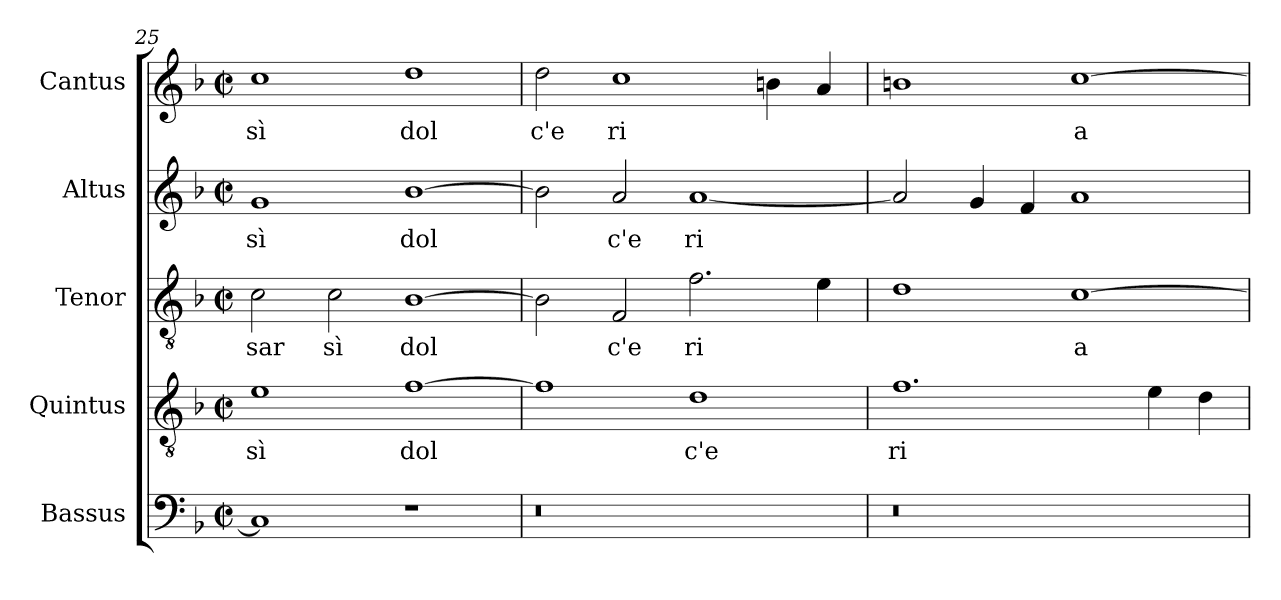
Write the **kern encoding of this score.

**kern	**text	**kern	**text	**kern	**text	**kern	**text	**kern	**text
*part5	*part5	*part4	*part4	*part3	*part3	*part2	*part2	*part1	*part1
*staff5	*staff5	*staff4	*staff4	*staff3	*staff3	*staff2	*staff2	*staff1	*staff1
*I"Bassus	*	*I"Quintus	*	*I"Tenor	*	*I"Altus	*	*I"Cantus	*
*clefF4	*	*clefGv2	*	*clefGv2	*	*clefG2	*	*clefG2	*
*k[b-]	*	*k[b-]	*	*k[b-]	*	*k[b-]	*	*k[b-]	*
*F:	*	*F:	*	*F:	*	*F:	*	*F:	*
*M2/2	*	*M2/2	*	*M2/2	*	*M2/2	*	*M2/2	*
*met(c|)	*	*met(c|)	*	*met(c|)	*	*met(c|)	*	*met(c|)	*
=25	=25	=25	=25	=25	=25	=25	=25	=25	=25
!	!LO:LY:b:cj	!	!LO:LY:b:cj	!	!LO:LY:b:cj	!	!LO:LY:b:cj	!	!LO:LY:b:cj
1C]	.	1e	sì	2c\	-sar	1g	sì	1cc	sì
!	!	!	!	!	!LO:LY:b:cj	!	!	!	!
.	.	.	.	2c\	sì	.	.	.	.
!	!	!	!LO:LY:b:cj	!	!LO:LY:b:cj	!	!LO:LY:b:cj	!	!LO:LY:b:cj
1r	.	[>1f	dol	[>1B-	dol-	[>1b-	dol-	1dd	dol
=26	=26	=26	=26	=26	=26	=26	=26	=26	=26
!	!	!	!LO:LY:b:cj	!	!LO:LY:b:cj	!	!LO:LY:b:cj	!	!LO:LY:b:cj
0r	.	1f]	.	2B-\]	--	2b-\]	--	2dd\	c'e
!	!	!	!	!	!LO:LY:b:cj	!	!LO:LY:b:cj	!	!LO:LY:b:cj
.	.	.	.	2F/	-c'e	2a/	-c'e	1cc	ri
!	!	!	!LO:LY:b:cj	!	!LO:LY:b:cj	!	!LO:LY:b:cj	!	!
.	.	1d	c'e	2.f\	ri-	[<1a	ri-	.	.
!	!	!	!	!	!	!	!	!	!LO:LY:b:cj
.	.	.	.	.	.	.	.	4b\	.
!	!	!	!	!	!LO:LY:b:cj	!	!	!	!LO:LY:b:cj
.	.	.	.	4e\	--	.	.	4a/	.
=27	=27	=27	=27	=27	=27	=27	=27	=27	=27
!	!	!	!LO:LY:b:cj	!	!LO:LY:b:cj	!	!LO:LY:b:cj	!	!LO:LY:b:cj
0r	.	1.f	ri	1d	--	2a/]	--	1bn	.
!	!	!	!	!	!	!	!LO:LY:b:cj	!	!
.	.	.	.	.	.	4g/	--	.	.
!	!	!	!	!	!	!	!LO:LY:b:cj	!	!
.	.	.	.	.	.	4f/	--	.	.
!	!	!	!	!	!LO:LY:b:cj	!	!LO:LY:b:cj	!	!LO:LY:b:cj
.	.	.	.	[>1c	-a	1a	--	[>1cc	a
!	!	!	!LO:LY:b:cj	!	!	!	!	!	!
.	.	4e\	.	.	.	.	.	.	.
!	!	!	!LO:LY:b:cj	!	!	!	!	!	!
.	.	4d\	.	.	.	.	.	.	.
=	=	=	=	=	=	=	=	=	=
*-	*-	*-	*-	*-	*-	*-	*-	*-	*-
